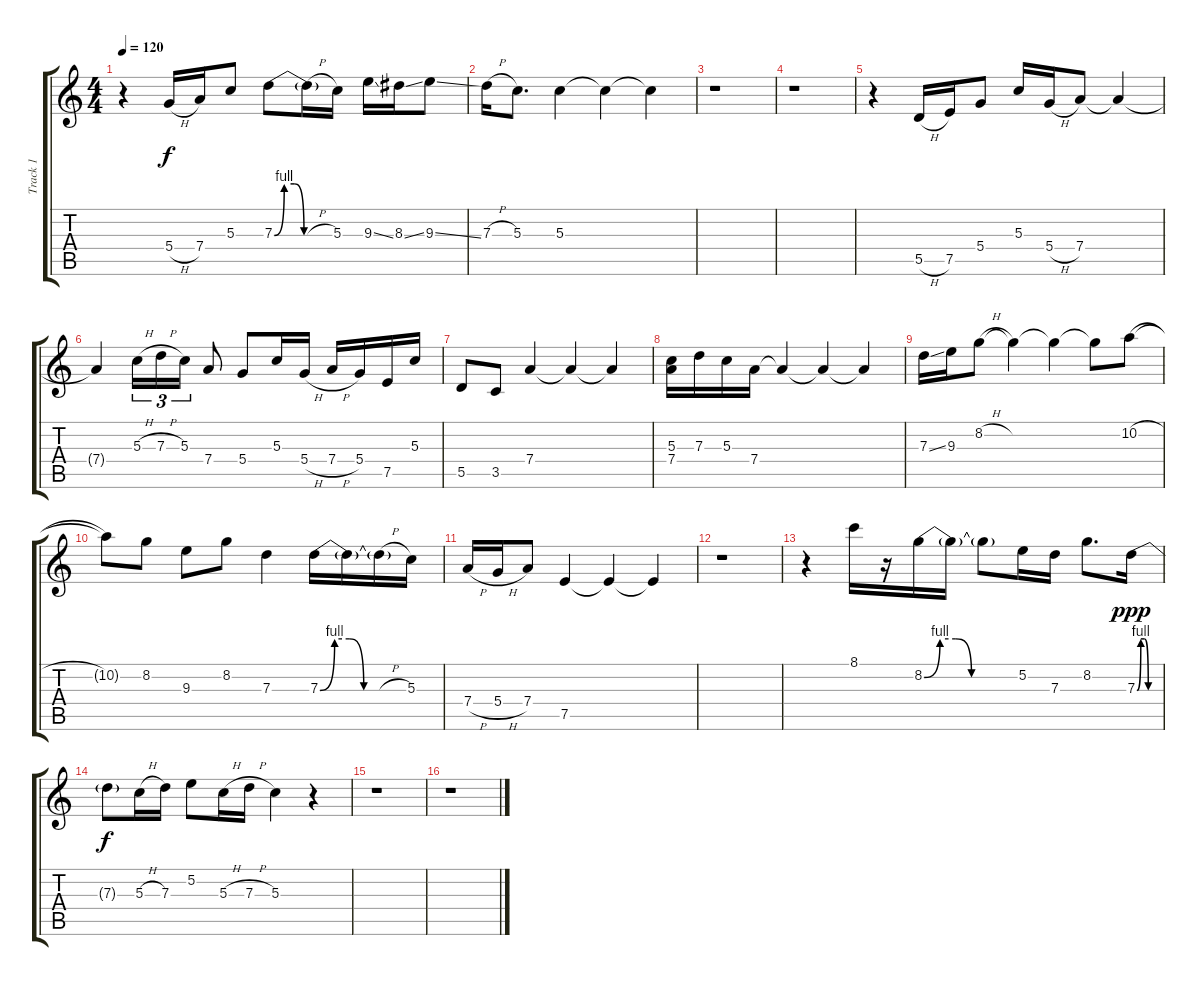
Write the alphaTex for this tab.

\track ("Track 1" "Track 1") {instrument overdrivenguitar}
\staff {score tabs}
\tuning (E4 B3 G3 D3 A2 E2) {hide}
\ts (4 4)
\tempo 120
\clef g2
\ks c
r.4{dy f} 5.4{h}.16 7.4.16 5.3.8 7.3{be (custom 0 0 10 4 20 4 30 0 60 0)}.8 7.3{h t}.16 5.3.16 9.3{ss}.16 8.3{ss}.16 9.3{ss}.8 |
7.3{h}.16 5.3.8{d} 5.3.4 5.3{t}.4 5.3{t}.4 |
r.1 |
r.1 |
r.4 5.5{h}.16 7.5.16 5.4.8 5.3.16 5.4{h}.16 7.4.8 7.4{t}.4 |
7.4{t}.4 5.3{h}.16{tu (3 2)} 7.3{h}.16{tu (3 2)} 5.3.16{tu (3 2)} 7.4.8 5.4.8 5.3.16 5.4{h}.16 7.4{h}.16 5.4.16 7.5.16 5.3.16 |
5.5.8 3.5.8 7.4.4 7.4{t}.4 7.4{t}.4 |
(5.3 7.4).16 7.3.16 5.3.16 7.4.16 7.4{t}.4 7.4{t}.4 7.4{t}.4 |
7.3{ss}.16 9.3.16 8.2{h}.8 8.2{t}.4 8.2{t}.4 8.2{t}.8 10.2{h}.8 |
10.2{t}.8 8.2.8 9.3.8 8.2.8 7.3.4 7.3{be (custom 0 0 10 4 20 4 30 0 60 0)}.16 7.3{t}.16 7.3{h t}.16 5.3.16 |
7.4{h}.16 5.4{h}.16 7.4.8 7.5.4 7.5{t}.4 7.5{t}.4 |
r.1 |
r.4 8.1.16 r.16 8.2{be (custom 0 0 10 4 20 4 30 0 60 0)}.16 8.2{t}.16 8.2{t}.8 5.2.16 7.3.16 8.2.8{d} 7.3{be (custom 0 0 10 4 20 4 30 0 60 0)}.16{dy ppp} |
7.3{t}.8{dy f} 5.3{h}.16 7.3.16 5.2.8 5.3{h}.16 7.3{h}.16 5.3.4 r.4 |
r.1 |
r.1
